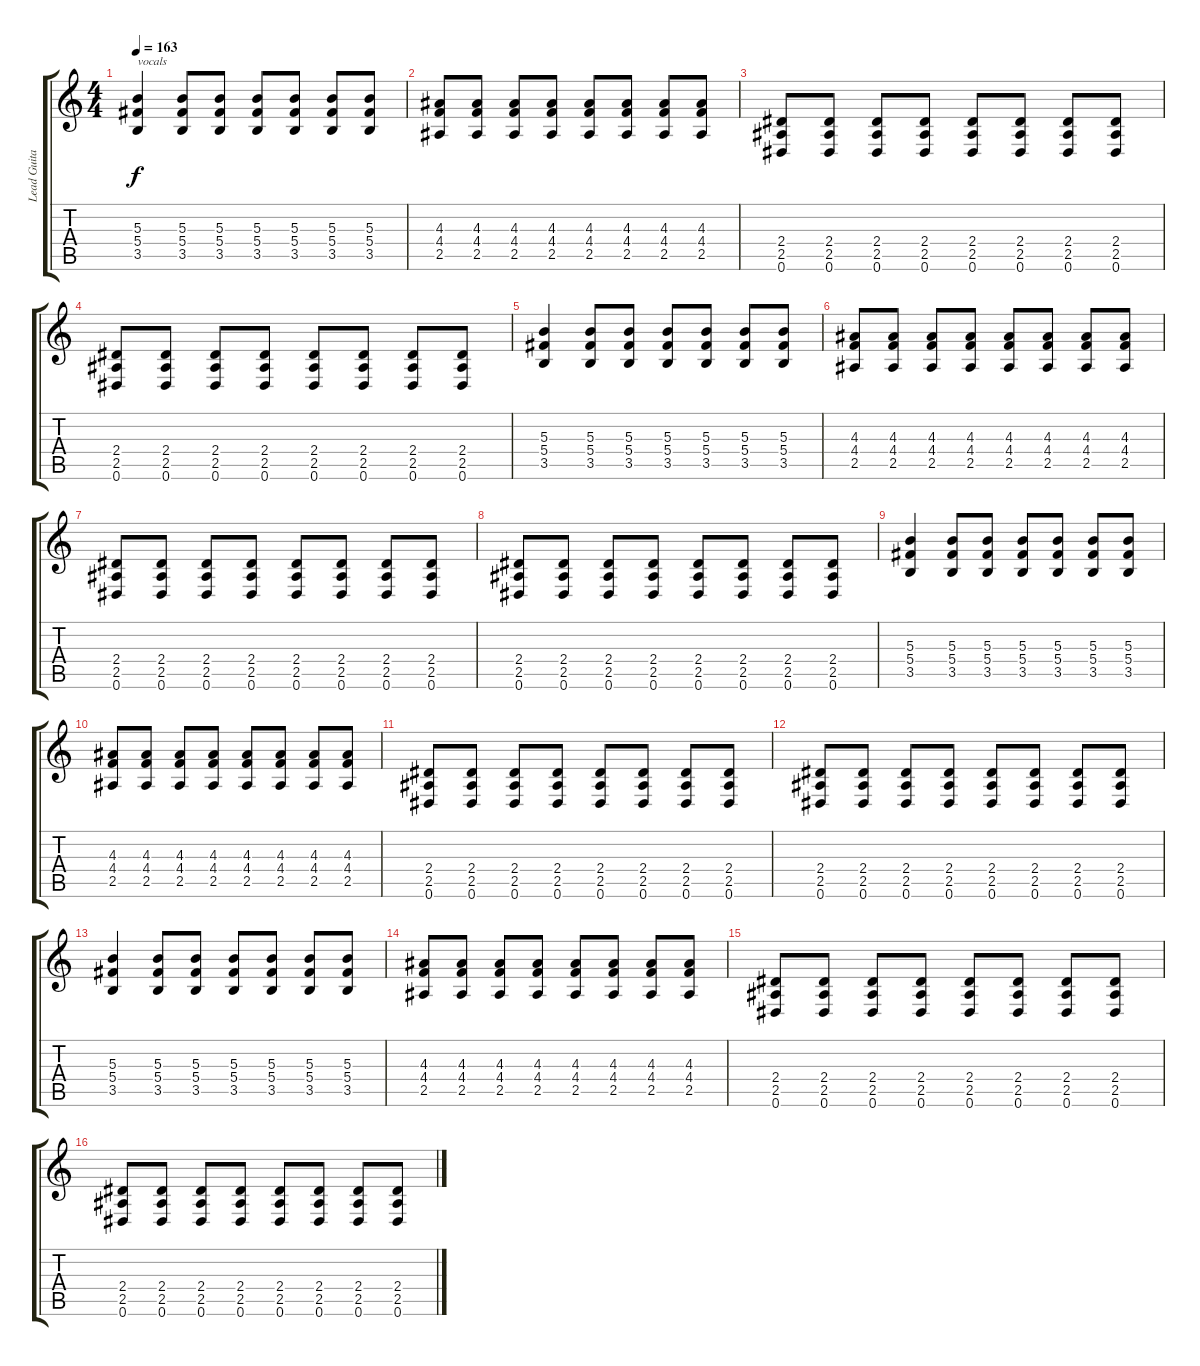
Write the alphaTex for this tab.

\track ("Lead Guitar" "Lead Guita") {instrument distortionguitar}
\staff {score tabs}
\tuning (Eb4 Bb3 Gb3 Db3 Ab2 Eb2) {hide}
\ts (4 4)
\tempo 163
\clef g2
\ks c
(5.3 5.4 3.5).4{txt "vocals" dy f} (5.3 5.4 3.5).8 (5.3 5.4 3.5).8 (5.3 5.4 3.5).8 (5.3 5.4 3.5).8 (5.3 5.4 3.5).8 (5.3 5.4 3.5).8 |
(4.3 4.4 2.5).8 (4.3 4.4 2.5).8 (4.3 4.4 2.5).8 (4.3 4.4 2.5).8 (4.3 4.4 2.5).8 (4.3 4.4 2.5).8 (4.3 4.4 2.5).8 (4.3 4.4 2.5).8 |
(2.4 2.5 0.6).8 (2.4 2.5 0.6).8 (2.4 2.5 0.6).8 (2.4 2.5 0.6).8 (2.4 2.5 0.6).8 (2.4 2.5 0.6).8 (2.4 2.5 0.6).8 (2.4 2.5 0.6).8 |
(2.4 2.5 0.6).8 (2.4 2.5 0.6).8 (2.4 2.5 0.6).8 (2.4 2.5 0.6).8 (2.4 2.5 0.6).8 (2.4 2.5 0.6).8 (2.4 2.5 0.6).8 (2.4 2.5 0.6).8 |
(5.3 5.4 3.5).4 (5.3 5.4 3.5).8 (5.3 5.4 3.5).8 (5.3 5.4 3.5).8 (5.3 5.4 3.5).8 (5.3 5.4 3.5).8 (5.3 5.4 3.5).8 |
(4.3 4.4 2.5).8 (4.3 4.4 2.5).8 (4.3 4.4 2.5).8 (4.3 4.4 2.5).8 (4.3 4.4 2.5).8 (4.3 4.4 2.5).8 (4.3 4.4 2.5).8 (4.3 4.4 2.5).8 |
(2.4 2.5 0.6).8 (2.4 2.5 0.6).8 (2.4 2.5 0.6).8 (2.4 2.5 0.6).8 (2.4 2.5 0.6).8 (2.4 2.5 0.6).8 (2.4 2.5 0.6).8 (2.4 2.5 0.6).8 |
(2.4 2.5 0.6).8 (2.4 2.5 0.6).8 (2.4 2.5 0.6).8 (2.4 2.5 0.6).8 (2.4 2.5 0.6).8 (2.4 2.5 0.6).8 (2.4 2.5 0.6).8 (2.4 2.5 0.6).8 |
(5.3 5.4 3.5).4 (5.3 5.4 3.5).8 (5.3 5.4 3.5).8 (5.3 5.4 3.5).8 (5.3 5.4 3.5).8 (5.3 5.4 3.5).8 (5.3 5.4 3.5).8 |
(4.3 4.4 2.5).8 (4.3 4.4 2.5).8 (4.3 4.4 2.5).8 (4.3 4.4 2.5).8 (4.3 4.4 2.5).8 (4.3 4.4 2.5).8 (4.3 4.4 2.5).8 (4.3 4.4 2.5).8 |
(2.4 2.5 0.6).8 (2.4 2.5 0.6).8 (2.4 2.5 0.6).8 (2.4 2.5 0.6).8 (2.4 2.5 0.6).8 (2.4 2.5 0.6).8 (2.4 2.5 0.6).8 (2.4 2.5 0.6).8 |
(2.4 2.5 0.6).8 (2.4 2.5 0.6).8 (2.4 2.5 0.6).8 (2.4 2.5 0.6).8 (2.4 2.5 0.6).8 (2.4 2.5 0.6).8 (2.4 2.5 0.6).8 (2.4 2.5 0.6).8 |
(5.3 5.4 3.5).4 (5.3 5.4 3.5).8 (5.3 5.4 3.5).8 (5.3 5.4 3.5).8 (5.3 5.4 3.5).8 (5.3 5.4 3.5).8 (5.3 5.4 3.5).8 |
(4.3 4.4 2.5).8 (4.3 4.4 2.5).8 (4.3 4.4 2.5).8 (4.3 4.4 2.5).8 (4.3 4.4 2.5).8 (4.3 4.4 2.5).8 (4.3 4.4 2.5).8 (4.3 4.4 2.5).8 |
(2.4 2.5 0.6).8 (2.4 2.5 0.6).8 (2.4 2.5 0.6).8 (2.4 2.5 0.6).8 (2.4 2.5 0.6).8 (2.4 2.5 0.6).8 (2.4 2.5 0.6).8 (2.4 2.5 0.6).8 |
(2.4 2.5 0.6).8 (2.4 2.5 0.6).8 (2.4 2.5 0.6).8 (2.4 2.5 0.6).8 (2.4 2.5 0.6).8 (2.4 2.5 0.6).8 (2.4 2.5 0.6).8 (2.4 2.5 0.6).8
